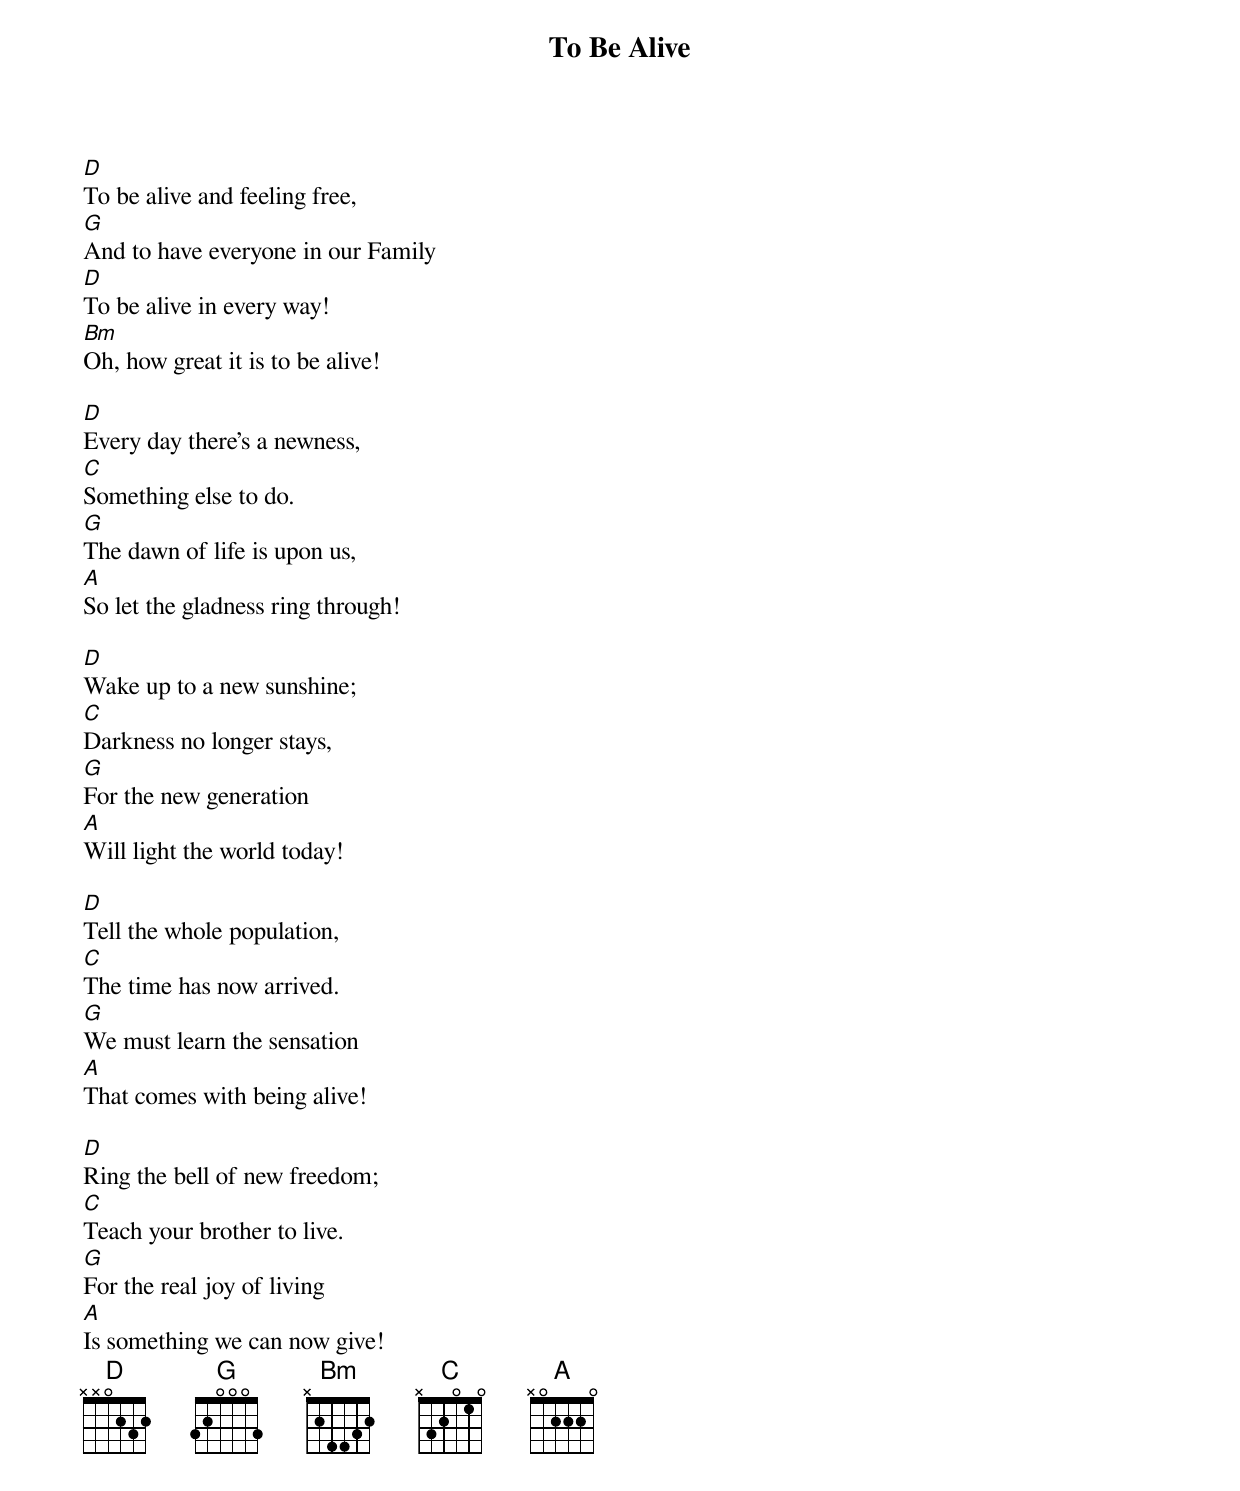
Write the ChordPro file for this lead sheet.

{title: To Be Alive}
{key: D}

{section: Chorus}
[D]To be alive and feeling free,
[G]And to have everyone in our Family
[D]To be alive in every way!
[Bm]Oh, how great it is to be alive!

{{section: Verse 1}
[D]Every day there's a newness,
[C]Something else to do.
[G]The dawn of life is upon us,
[A]So let the gladness ring through!

{{section: Verse 2}
[D]Wake up to a new sunshine;
[C]Darkness no longer stays,
[G]For the new generation
[A]Will light the world today!

{{section: Verse 3}
[D]Tell the whole population,
[C]The time has now arrived.
[G]We must learn the sensation
[A]That comes with being alive!

{{section: Verse 4}
[D]Ring the bell of new freedom;
[C]Teach your brother to live.
[G]For the real joy of living
[A]Is something we can now give!
